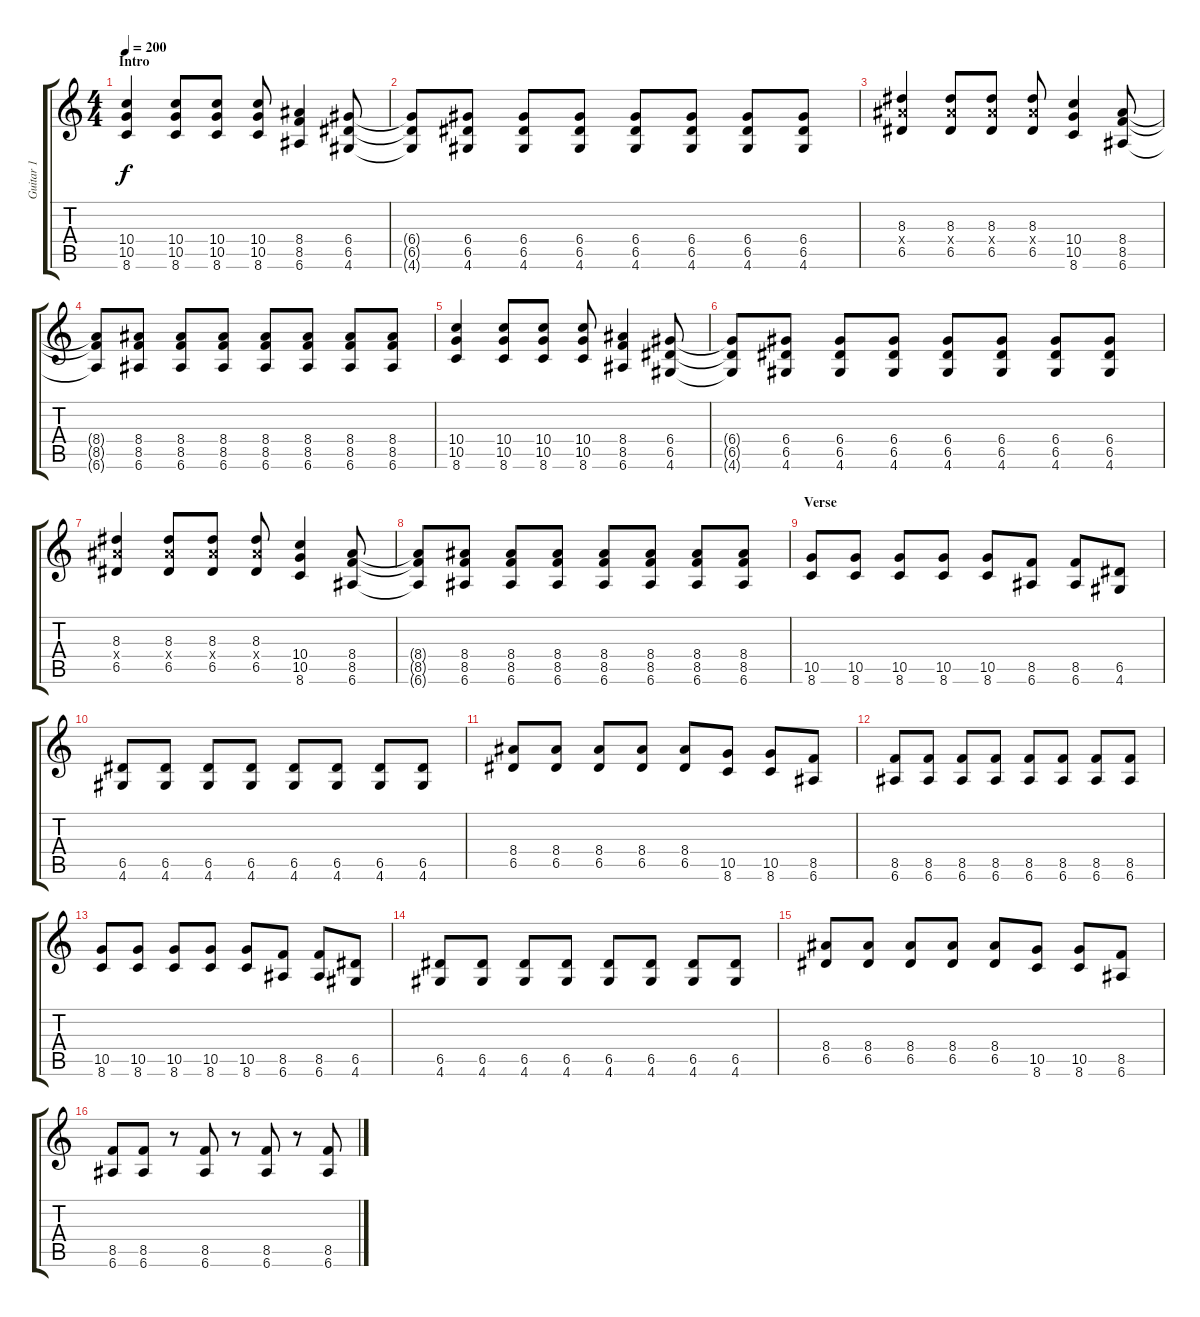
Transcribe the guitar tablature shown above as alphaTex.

\track ("Guitar 1" "Guitar 1") {instrument distortionguitar}
\staff {score tabs}
\tuning (E4 B3 G3 D3 A2 E2) {hide}
\ts (4 4)
\section ("" "Intro")
\tempo 200
\clef g2
\ks c
(10.4 10.5 8.6).4{dy f instrument distortionguitar} (10.4 10.5 8.6).8 (10.4 10.5 8.6).8 (10.4 10.5 8.6).8 (8.4 8.5 6.6).4 (6.4 6.5 4.6).8 |
(6.4{t} 6.5{t} 4.6{t}).8 (6.4 6.5 4.6).8 (6.4 6.5 4.6).8 (6.4 6.5 4.6).8 (6.4 6.5 4.6).8 (6.4 6.5 4.6).8 (6.4 6.5 4.6).8 (6.4 6.5 4.6).8 |
(8.3 8.4{x} 6.5).4 (8.3 8.4{x} 6.5).8 (8.3 8.4{x} 6.5).8 (8.3 8.4{x} 6.5).8 (10.4 10.5 8.6).4 (8.4 8.5 6.6).8 |
(8.4{t} 8.5{t} 6.6{t}).8 (8.4 8.5 6.6).8 (8.4 8.5 6.6).8 (8.4 8.5 6.6).8 (8.4 8.5 6.6).8 (8.4 8.5 6.6).8 (8.4 8.5 6.6).8 (8.4 8.5 6.6).8 |
(10.4 10.5 8.6).4 (10.4 10.5 8.6).8 (10.4 10.5 8.6).8 (10.4 10.5 8.6).8 (8.4 8.5 6.6).4 (6.4 6.5 4.6).8 |
(6.4{t} 6.5{t} 4.6{t}).8 (6.4 6.5 4.6).8 (6.4 6.5 4.6).8 (6.4 6.5 4.6).8 (6.4 6.5 4.6).8 (6.4 6.5 4.6).8 (6.4 6.5 4.6).8 (6.4 6.5 4.6).8 |
(8.3 8.4{x} 6.5).4 (8.3 8.4{x} 6.5).8 (8.3 8.4{x} 6.5).8 (8.3 8.4{x} 6.5).8 (10.4 10.5 8.6).4 (8.4 8.5 6.6).8 |
(8.4{t} 8.5{t} 6.6{t}).8 (8.4 8.5 6.6).8 (8.4 8.5 6.6).8 (8.4 8.5 6.6).8 (8.4 8.5 6.6).8 (8.4 8.5 6.6).8 (8.4 8.5 6.6).8 (8.4 8.5 6.6).8 |
\section ("" "Verse")
(10.5 8.6).8 (10.5 8.6).8 (10.5 8.6).8 (10.5 8.6).8 (10.5 8.6).8 (8.5 6.6).8 (8.5 6.6).8 (6.5 4.6).8 |
(6.5 4.6).8 (6.5 4.6).8 (6.5 4.6).8 (6.5 4.6).8 (6.5 4.6).8 (6.5 4.6).8 (6.5 4.6).8 (6.5 4.6).8 |
(8.4 6.5).8 (8.4 6.5).8 (8.4 6.5).8 (8.4 6.5).8 (8.4 6.5).8 (10.5 8.6).8 (10.5 8.6).8 (8.5 6.6).8 |
(8.5 6.6).8 (8.5 6.6).8 (8.5 6.6).8 (8.5 6.6).8 (8.5 6.6).8 (8.5 6.6).8 (8.5 6.6).8 (8.5 6.6).8 |
(10.5 8.6).8 (10.5 8.6).8 (10.5 8.6).8 (10.5 8.6).8 (10.5 8.6).8 (8.5 6.6).8 (8.5 6.6).8 (6.5 4.6).8 |
(6.5 4.6).8 (6.5 4.6).8 (6.5 4.6).8 (6.5 4.6).8 (6.5 4.6).8 (6.5 4.6).8 (6.5 4.6).8 (6.5 4.6).8 |
(8.4 6.5).8 (8.4 6.5).8 (8.4 6.5).8 (8.4 6.5).8 (8.4 6.5).8 (10.5 8.6).8 (10.5 8.6).8 (8.5 6.6).8 |
(8.5 6.6).8 (8.5 6.6).8 r.8 (8.5 6.6).8 r.8 (8.5 6.6).8 r.8 (8.5 6.6).8
